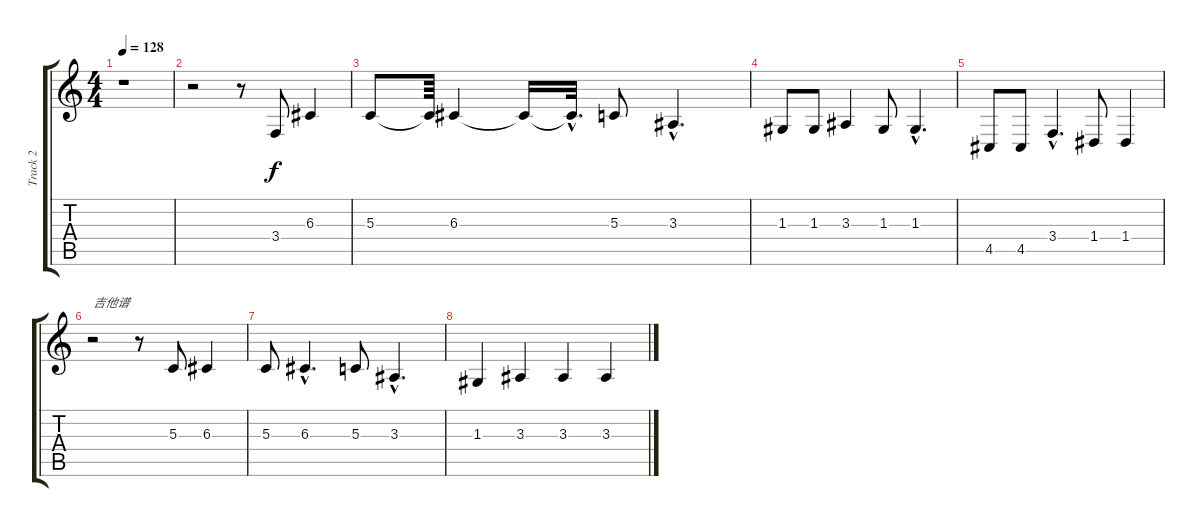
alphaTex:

\track ("Track 2" "Track 2") {instrument flute}
\staff {score tabs}
\tuning (E4 B3 G3 D3 A2 E2) {hide}
\ts (4 4)
\tempo 128
\clef g2
\ks c
r.1{dy f} |
r.2 r.8 3.4.8 6.3.4 |
5.3.8 5.3{t}.64 6.3.4 6.3{t}.16 6.3{hac t}.32{d} 5.3.8 3.3{hac}.4{d} |
1.3.8 1.3.8 3.3.4 1.3.8 1.3{hac}.4{d} |
4.5.8 4.5.8 3.4{hac}.4{d} 1.4.8 1.4.4 |
r.2{txt "吉他谱"} r.8 5.3.8 6.3.4 |
5.3.8 6.3{hac}.4{d} 5.3.8 3.3{hac}.4{d} |
1.3.4 3.3.4 3.3.4 3.3.4
